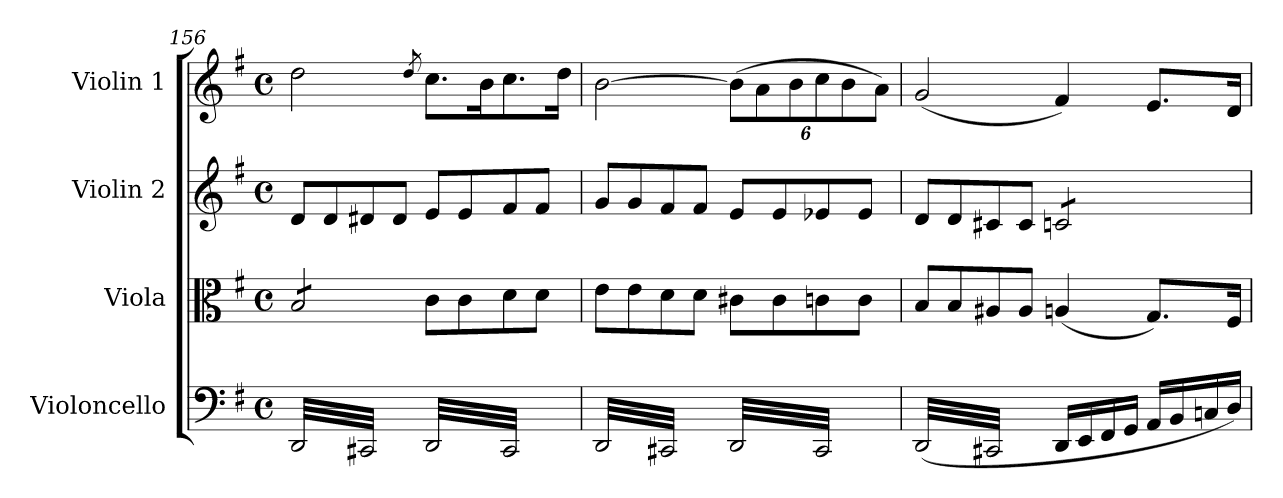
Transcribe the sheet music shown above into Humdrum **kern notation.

**kern	**kern	**kern	**kern
*part4	*part3	*part2	*part1
*staff4	*staff3	*staff2	*staff1
*I"Violoncello	*I"Viola	*I"Violin 2	*I"Violin 1
*I'Vc	*I'Vla	*I'Vln	*I'Vln
*clefF4	*clefC3	*clefG2	*clefG2
*k[f#]	*k[f#]	*k[f#]	*k[f#]
*M4/4	*M4/4	*M4/4	*M4/4
*met(c)	*met(c)	*met(c)	*met(c)
=156	=156	=156	=156
*tremolo	*	*	*
*	*tremolo	*	*
(32DD/LLL	8B/L	8d/L	2dd\
32CC#X/	.	.	.
32DD/	.	.	.
32CC#X/	.	.	.
32DD/	8B/	8d/	.
32CC#X/	.	.	.
32DD/	.	.	.
32CC#X/	.	.	.
32DD/	8B/	8d#X/	.
32CC#X/	.	.	.
32DD/	.	.	.
32CC#X/	.	.	.
32DD/	8B/J	8d#/J	.
*	*Xtremolo	*	*
32CC#X/	.	.	.
32DD/	.	.	.
32CC#X/JJJ	.	.	.
.	.	.	8qdd/
32DD/LLL	8c\L	8e/L	8.cc\L
32CC#/)	.	.	.
32DD/	.	.	.
32CC#/)	.	.	.
32DD/	8c\	8e/	.
32CC#/)	.	.	.
32DD/	.	.	16b\K
32CC#/)	.	.	.
32DD/	8d\	8f#/	8.cc\
32CC#/)	.	.	.
32DD/	.	.	.
32CC#/)	.	.	.
32DD/	8d\J	8f#/J	.
32CC#/)	.	.	.
32DD/	.	.	16dd\Jk
32CC#/)JJJ	.	.	.
!!LO:LB:g=z
=157	=157	=157	=157
(32DD/LLL	8e\L	8g/L	[2b\
32CC#X/	.	.	.
32DD/	.	.	.
32CC#X/	.	.	.
32DD/	8e\	8g/	.
32CC#X/	.	.	.
32DD/	.	.	.
32CC#X/	.	.	.
32DD/	8d\	8f#/	.
32CC#X/	.	.	.
32DD/	.	.	.
32CC#X/	.	.	.
32DD/	8d\J	8f#/J	.
32CC#X/	.	.	.
32DD/	.	.	.
32CC#X/JJJ	.	.	.
32DD/LLL	8c#X\L	8e/L	(12b\L]
32CC#/)	.	.	.
32DD/	.	.	.
.	.	.	12a\
32CC#/)	.	.	.
32DD/	8c#\	8e/	.
32CC#/)	.	.	.
.	.	.	12b\
32DD/	.	.	.
32CC#/)	.	.	.
32DD/	8cn\	8e-X/	12cc\
32CC#/)	.	.	.
32DD/	.	.	.
.	.	.	12b\
32CC#/)	.	.	.
32DD/	8c\J	8e-/J	.
32CC#/)	.	.	.
.	.	.	12a\J)
32DD/	.	.	.
32CC#/)JJJ	.	.	.
=158	=158	=158	=158
(32DD/LLL	8B/L	8d/L	(2g/
32CC#X/	.	.	.
32DD/	.	.	.
32CC#X/	.	.	.
32DD/	8B/	8d/	.
32CC#X/	.	.	.
32DD/	.	.	.
32CC#X/	.	.	.
32DD/	8A#X/	8c#X/	.
32CC#X/	.	.	.
32DD/	.	.	.
32CC#X/	.	.	.
32DD/	8A#/J	8c#/J	.
32CC#X/	.	.	.
32DD/	.	.	.
32CC#X/JJJ	.	.	.
*Xtremolo	*	*	*
*	*	*tremolo	*
16DD/LL	(<4An/	8cn/L	4f#/)
.	.	.	.
16EE/	.	.	.
.	.	.	.
16FF#/	.	8cn/	.
.	.	.	.
16GG/JJ	.	.	.
.	.	.	.
16AA/LL	8.G/L)	8cn/	8.e/L
16BB/	.	.	.
16Cn/	.	8cn/J	.
*	*	*Xtremolo	*
16D/JJ)	16F#/Jk	.	16d/Jk
=	=	=	=
*-	*-	*-	*-
